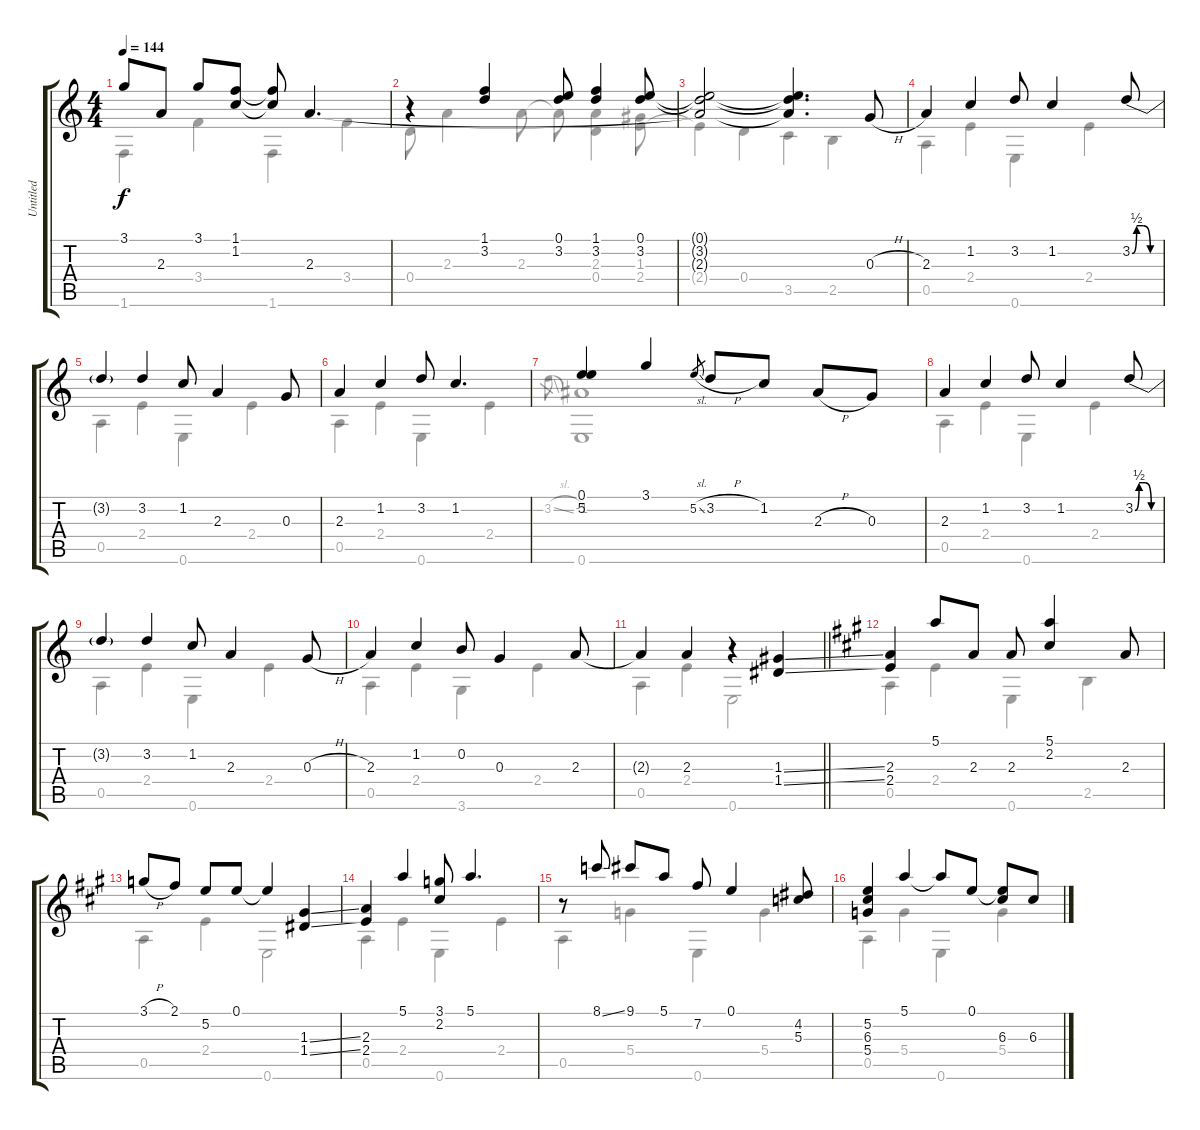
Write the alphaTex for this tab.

\track ("Untitled" "Untitled") {instrument acousticguitarnylon}
\staff {score tabs}
\tuning (E4 B3 G3 D3 A2 E2) {hide}
\voice
\ts (4 4)
\tempo 144
\clef g2
\ks c
3.1{t}.8{dy f} 2.3.8 3.1.8 (1.1 1.2).8 (1.1{t} 1.2{t}).8 2.3.4{d} |
r.4 (1.1 3.2).4 (0.1 3.2).8 (1.1 3.2).4 (0.1 3.2).8 |
(0.1{t} 3.2{t} 2.3{t}).2 (0.1{t} 3.2{t} 2.3{t}).4{d} 0.3{h}.8 |
2.3.4 1.2.4 3.2.8 1.2.4 3.2{be (custom 0 0 10 2 25 2 40 0 60 0)}.8 |
3.2{t}.4 3.2.4 1.2.8 2.3.4 0.3.8 |
2.3.4 1.2.4 3.2.8 1.2.4{d} |
(0.1 5.2).4 3.1.4 5.2{sl}.8{gr} 3.2{h}.8 1.2.8 2.3{h}.8 0.3.8 |
2.3.4 1.2.4 3.2.8 1.2.4 3.2{be (custom 0 0 10 2 25 2 40 0 60 0)}.8 |
3.2{t}.4 3.2.4 1.2.8 2.3.4 0.3{h}.8 |
2.3.4 1.2.4 0.2.8 0.3.4 2.3.8 |
\barLineRight lightlight
2.3{t}.4 2.3.4 r.4 (1.3{ss} 1.4{ss}).4 |
\ks a
(2.3 2.4).4 5.1.8 2.3.8 2.3.8 (5.1 2.2).4 2.3.8 |
3.1{h}.8 2.1.8 5.2.8 0.1.8 0.1{t}.4 (1.3{ss} 1.4{ss}).4 |
(2.3 2.4).4 5.1.4 (3.1 2.2).8 5.1.4{d} |
r.8 8.1{ss}.8 9.1.8 5.1.8 7.2.8 0.1.4 (4.2 5.3).8 |
(5.2 6.3 5.4).4 5.1.4 5.1{t}.8 0.1.8 (0.1{t} 6.3).8 6.3.8
\voice
\clef g2
\ottava regular
\simile none
\ks c
1.6.4{dy f} 3.4.4 1.6.4 3.4.4 |
0.4.8 2.3.4 2.3.8 2.3{t}.8 (2.3 0.4).4 (1.3 2.4).8 |
2.4{t}.4 0.4.4 3.5.4 2.5.4 |
0.5.4 2.4.4 0.6.4 2.4.4 |
0.5.4 2.4.4 0.6.4 2.4.4 |
0.5.4 2.4.4 0.6.4 2.4.4 |
3.2{sl}.8{gr} (-1.2 0.6).1 |
0.5.4 2.4.4 0.6.4 2.4.4 |
0.5.4 2.4.4 0.6.4 2.4.4 |
0.5.4 2.4.4 3.6.4 2.4.4 |
\barLineRight lightlight
0.5.4 2.4.4 0.6.2 |
\ks a
0.5.4 2.4.4 0.6.4 2.5.4 |
0.5.4 2.4.4 0.6.2 |
0.5.4 2.4.4 0.6.4 2.4.4 |
0.5.4 5.4.4 0.6.4 5.4.4 |
0.5.4 5.4.4 0.6.4 5.4.4
